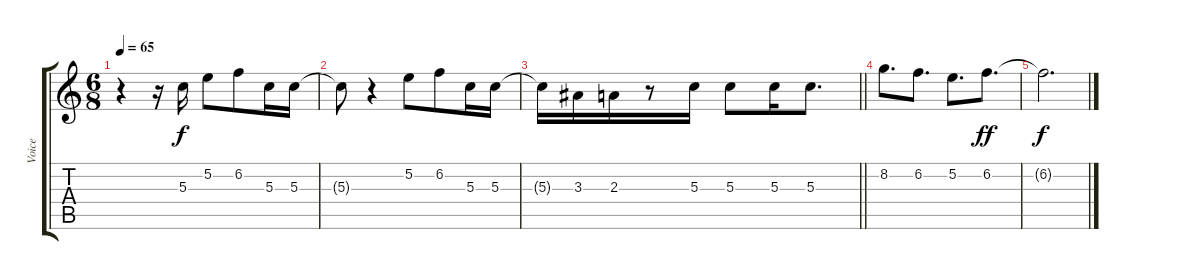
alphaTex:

\track ("Voice" "Voice") {instrument acousticguitarnylon}
\staff {score tabs}
\tuning (E4 B3 G3 D3 A2 E2) {hide}
\ts (6 8)
\tempo 65
\clef g2
\ks c
r.4{dy f} r.16 5.3.16 5.2.8 6.2.8 5.3.16 5.3.16 |
5.3{t}.8 r.4 5.2.8 6.2.8 5.3.16 5.3.16 |
\barLineRight lightlight
5.3{t}.16 3.3.16 2.3.16 r.8 5.3.16 5.3.8 5.3.16 5.3.8{d} |
8.2.8{d} 6.2.8{d} 5.2.8{d} 6.2.8{d dy ff} |
6.2{t}.2{d dy f}
